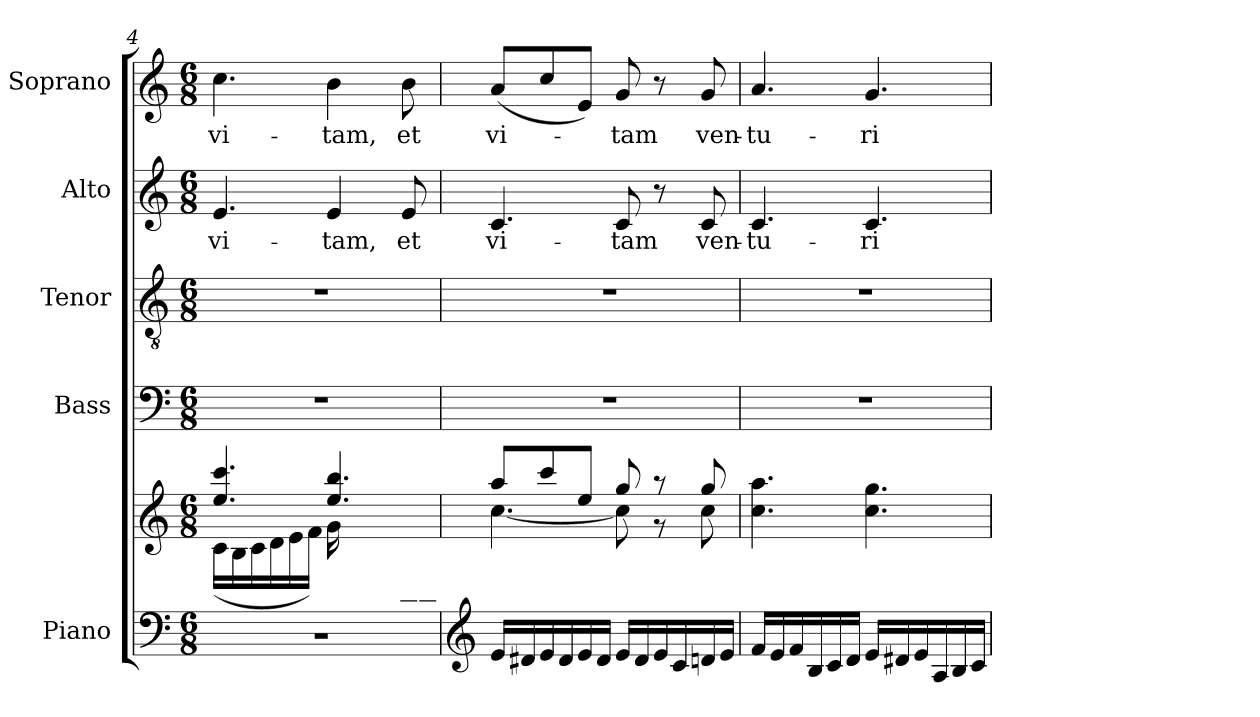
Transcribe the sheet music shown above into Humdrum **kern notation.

**kern	**kern	**kern	**kern	**kern	**text	**kern	**text
*part5	*part5	*part4	*part3	*part2	*part2	*part1	*part1
*staff6	*staff5	*staff4	*staff3	*staff2	*staff2	*staff1	*staff1
*I"Piano	*	*I"Bass	*I"Tenor	*I"Alto	*	*I"Soprano	*
*I'Pno.	*	*I'B.	*I'T.	*I'A.	*	*I'S.	*
!!LO:PB:g=z
*clefF4	*clefG2	*clefF4	*clefGv2	*clefG2	*	*clefG2	*
*k[]	*k[]	*k[]	*k[]	*k[]	*	*k[]	*
*M6/8	*M6/8	*M6/8	*M6/8	*M6/8	*	*M6/8	*
=4	=4	=4	=4	=4	=4	=4	=4
*^	*^	*	*	*	*	*	*
!	!	!	!	!	!	!	!LO:LY:b	!	!LO:LY:b
4..ryy	2.r	4.ee/ 4.ccc/	(<16c\LL	2.r	2.r	4.e/	vi-	4.cc\	vi-
.	.	.	16B\	.	.	.	.	.	.
.	.	.	16c\	.	.	.	.	.	.
.	.	.	16d\	.	.	.	.	.	.
.	.	.	16e\	.	.	.	.	.	.
.	.	.	16f\JJ)	.	.	.	.	.	.
!	!	!	!	!	!	!	!LO:LY:b	!	!LO:LY:b
.	.	4.ee/ 4.bb/	16g\LL	.	.	4e/	-tam,	4b\	-tam,
16G\	.	.	4ryy	.	.	.	.	.	.
16A\	.	.	.	.	.	.	.	.	.
16B\	.	.	.	.	.	.	.	.	.
!	!	!	!	!	!	!	!LO:LY:b	!	!LO:LY:b
16c\	.	.	.	.	.	8e/	et	8b\	et
16d\JJ	.	.	16ryy	.	.	.	.	.	.
*v	*v	*	*	*	*	*	*	*	*
=5	=5	=5	=5	=5	=5	=5	=5	=5
*clefG2	*	*	*	*	*	*	*	*
!	!	!	!	!	!	!LO:LY:b	!	!LO:LY:b
16e/LL	8aa/L	[4.cc\	2.r	2.r	4.c/	vi-	(<8a/L	vi-
16d#X/	.	.	.	.	.	.	.	.
16e/	8ccc/	.	.	.	.	.	8cc/	.
16d#/	.	.	.	.	.	.	.	.
16e/	8ee/J	.	.	.	.	.	8e/J)	.
16d#/JJ	.	.	.	.	.	.	.	.
!	!	!	!	!	!	!LO:LY:b	!	!LO:LY:b
16e/LL	8gg/	8cc\]	.	.	8c/	-tam	8g/	-tam
16d#/	.	.	.	.	.	.	.	.
16e/	8r	8r	.	.	8r	.	8r	.
16c/	.	.	.	.	.	.	.	.
!	!	!	!	!	!	!LO:LY:b	!	!LO:LY:b
16dn/	8gg/	8cc\	.	.	8c/	ven-	8g/	ven-
16e/JJ	.	.	.	.	.	.	.	.
*	*v	*v	*	*	*	*	*	*
=6	=6	=6	=6	=6	=6	=6	=6
!	!	!	!	!	!LO:LY:b	!	!LO:LY:b
16f/LL	4.cc\ 4.aa\	2.r	2.r	4.c/	-tu-	4.a/	-tu-
16e/	.	.	.	.	.	.	.
16f/	.	.	.	.	.	.	.
16B/	.	.	.	.	.	.	.
16c/	.	.	.	.	.	.	.
16d/JJ	.	.	.	.	.	.	.
!	!	!	!	!	!LO:LY:b	!	!LO:LY:b
16e/LL	4.cc\ 4.gg\	.	.	4.c/	-ri	4.g/	-ri
16d#X/	.	.	.	.	.	.	.
16e/	.	.	.	.	.	.	.
16A/	.	.	.	.	.	.	.
16B/	.	.	.	.	.	.	.
16c/JJ	.	.	.	.	.	.	.
=	=	=	=	=	=	=	=
*-	*-	*-	*-	*-	*-	*-	*-
